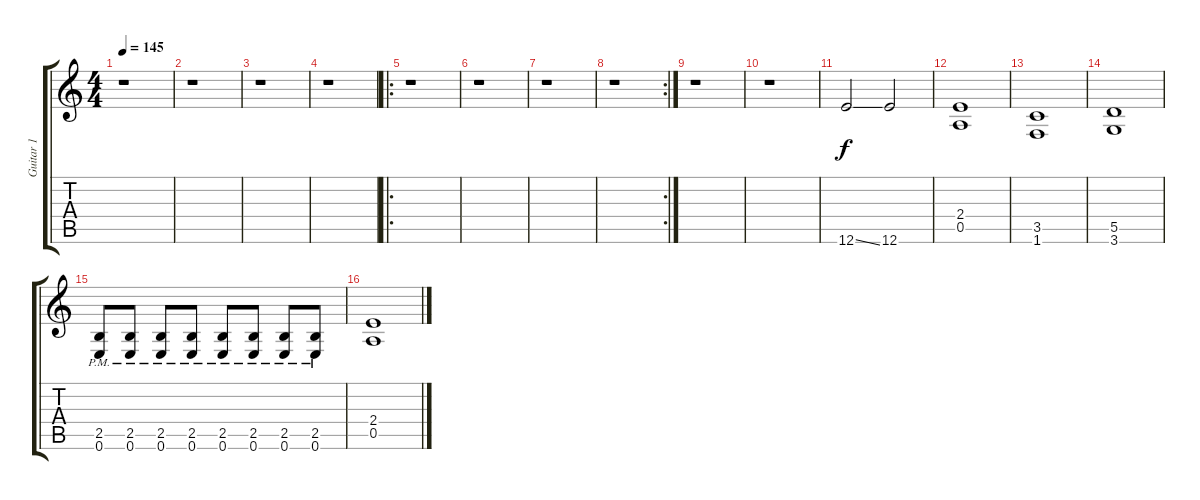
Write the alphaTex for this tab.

\track ("Guitar 1" "Guitar 1") {instrument distortionguitar}
\staff {score tabs}
\tuning (E4 B3 G3 D3 A2 E2) {hide}
\ts (4 4)
\tempo 145
\clef g2
\ks c
r.1{dy f instrument distortionguitar} |
r.1 |
r.1 |
r.1 |
\ro
r.1 |
r.1 |
r.1 |
\rc 2
r.1 |
r.1 |
r.1 |
12.6{ss}.2 12.6.2 |
(2.4 0.5).1 |
(3.5 1.6).1 |
(5.5 3.6).1 |
(2.5{pm} 0.6{pm}).8 (2.5{pm} 0.6{pm}).8 (2.5{pm} 0.6{pm}).8 (2.5{pm} 0.6{pm}).8 (2.5{pm} 0.6{pm}).8 (2.5{pm} 0.6{pm}).8 (2.5{pm} 0.6{pm}).8 (2.5{pm} 0.6{pm}).8 |
(2.4 0.5).1
